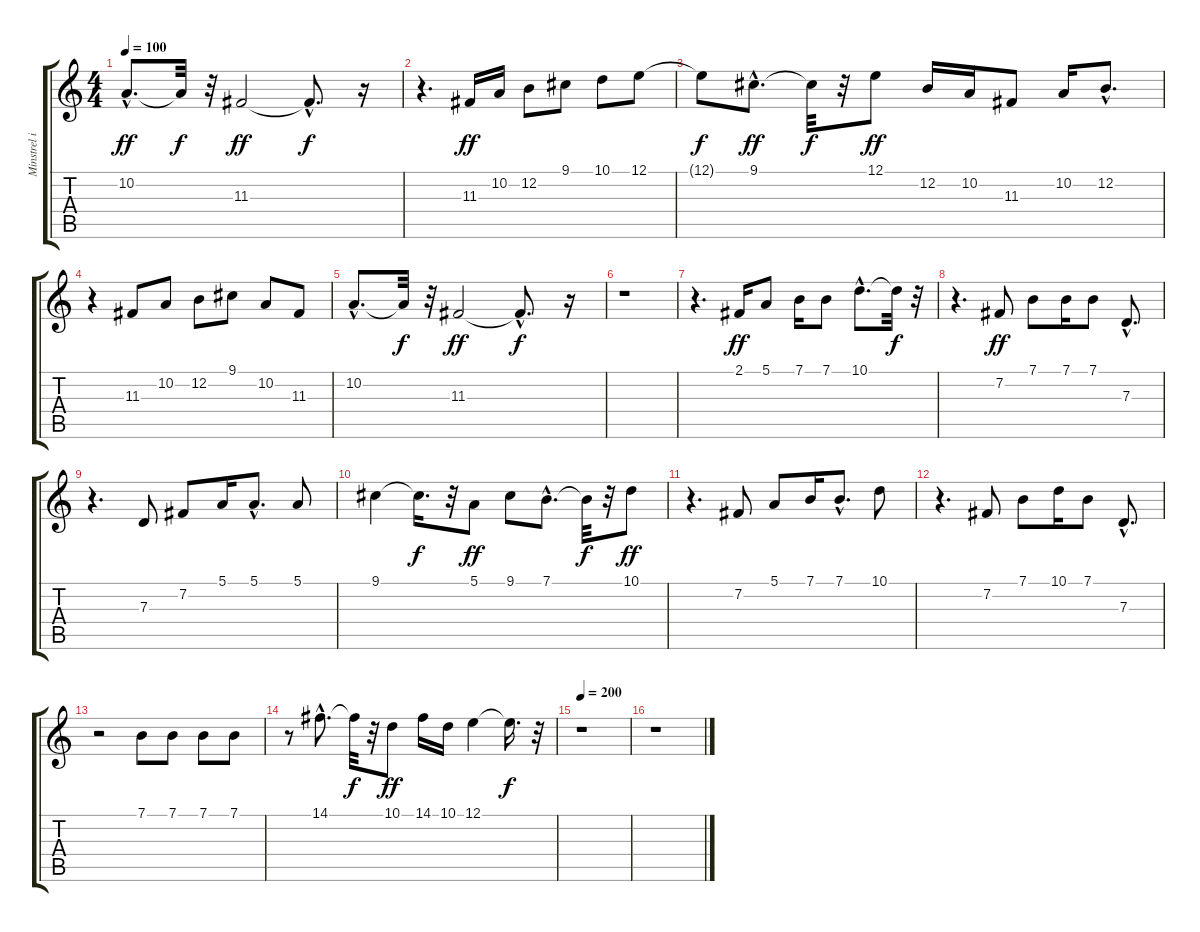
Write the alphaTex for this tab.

\track ("Minstrel in the Gallery" "Minstrel i") {instrument stringensemble1}
\staff {score tabs}
\tuning (E4 B3 G3 D3 A2 E2) {hide}
\ts (4 4)
\tempo 100
\clef g2
\ks c
10.2{hac}.8{d dy ff} 10.2{t}.32{dy f} r.32 11.3.2{dy ff} 11.3{hac t}.8{d dy f} r.16 |
r.4{d} 11.3.16{dy ff} 10.2.16 12.2.8 9.1.8 10.1.8 12.1.8 |
12.1{t}.8{dy f} 9.1{hac}.8{d dy ff} 9.1{t}.32{dy f} r.32 12.1.8{dy ff} 12.2.16 10.2.16 11.3.8 10.2.16 12.2{hac}.8{d} |
r.4 11.3.8 10.2.8 12.2.8 9.1.8 10.2.8 11.3.8 |
10.2{hac}.8{d} 10.2{t}.32{dy f} r.32 11.3.2{dy ff} 11.3{hac t}.8{d dy f} r.16 |
r.1 |
r.4{d} 2.1.16{dy ff} 5.1.8 7.1.16 7.1.8 10.1{hac}.8{d} 10.1{t}.32{dy f} r.32 |
r.4{d} 7.2.8{dy ff} 7.1.8 7.1.16 7.1.8 7.3{hac}.8{d} |
r.4{d} 7.3.8 7.2.8 5.1.16 5.1{hac}.8{d} 5.1.8 |
9.1.4 9.1{t}.16{d dy f} r.32 5.1.8{dy ff} 9.1.8 7.1{hac}.8{d} 7.1{t}.32{dy f} r.32 10.1.8{dy ff} |
r.4{d} 7.2.8 5.1.8 7.1.16 7.1{hac}.8{d} 10.1.8 |
r.4{d} 7.2.8 7.1.8 10.1.16 7.1.8 7.3{hac}.8{d} |
r.2 7.1.8 7.1.8 7.1.8 7.1.8 |
r.8 14.1{hac}.8{d} 14.1{t}.32{dy f} r.32 10.1.8{dy ff} 14.1.16 10.1.16 12.1.4 12.1{t}.16{d dy f} r.32 |
\tempo 200
r.1 |
r.1
